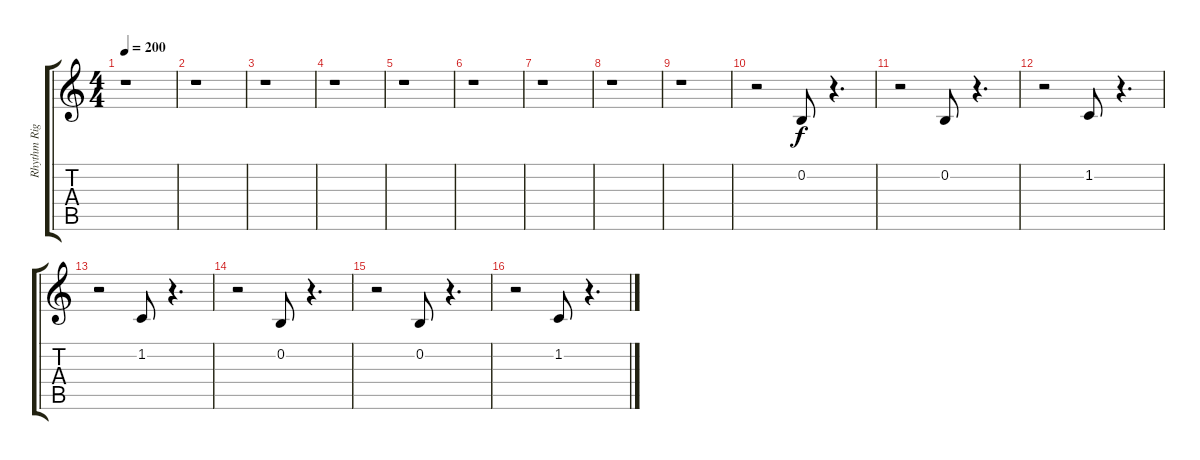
\track ("Rhythm Right" "Rhythm Rig") {instrument agogo}
\staff {score tabs}
\tuning (E4 B3 G3 D3 A2 E2) {hide}
\ts (4 4)
\tempo 200
\clef g2
\ks c
r.1{dy f} |
r.1 |
r.1 |
r.1 |
r.1 |
r.1 |
r.1 |
r.1 |
r.1 |
r.2 0.2.8 r.4{d} |
r.2 0.2.8 r.4{d} |
r.2 1.2.8 r.4{d} |
r.2 1.2.8 r.4{d} |
r.2 0.2.8 r.4{d} |
r.2 0.2.8 r.4{d} |
r.2 1.2.8 r.4{d}
